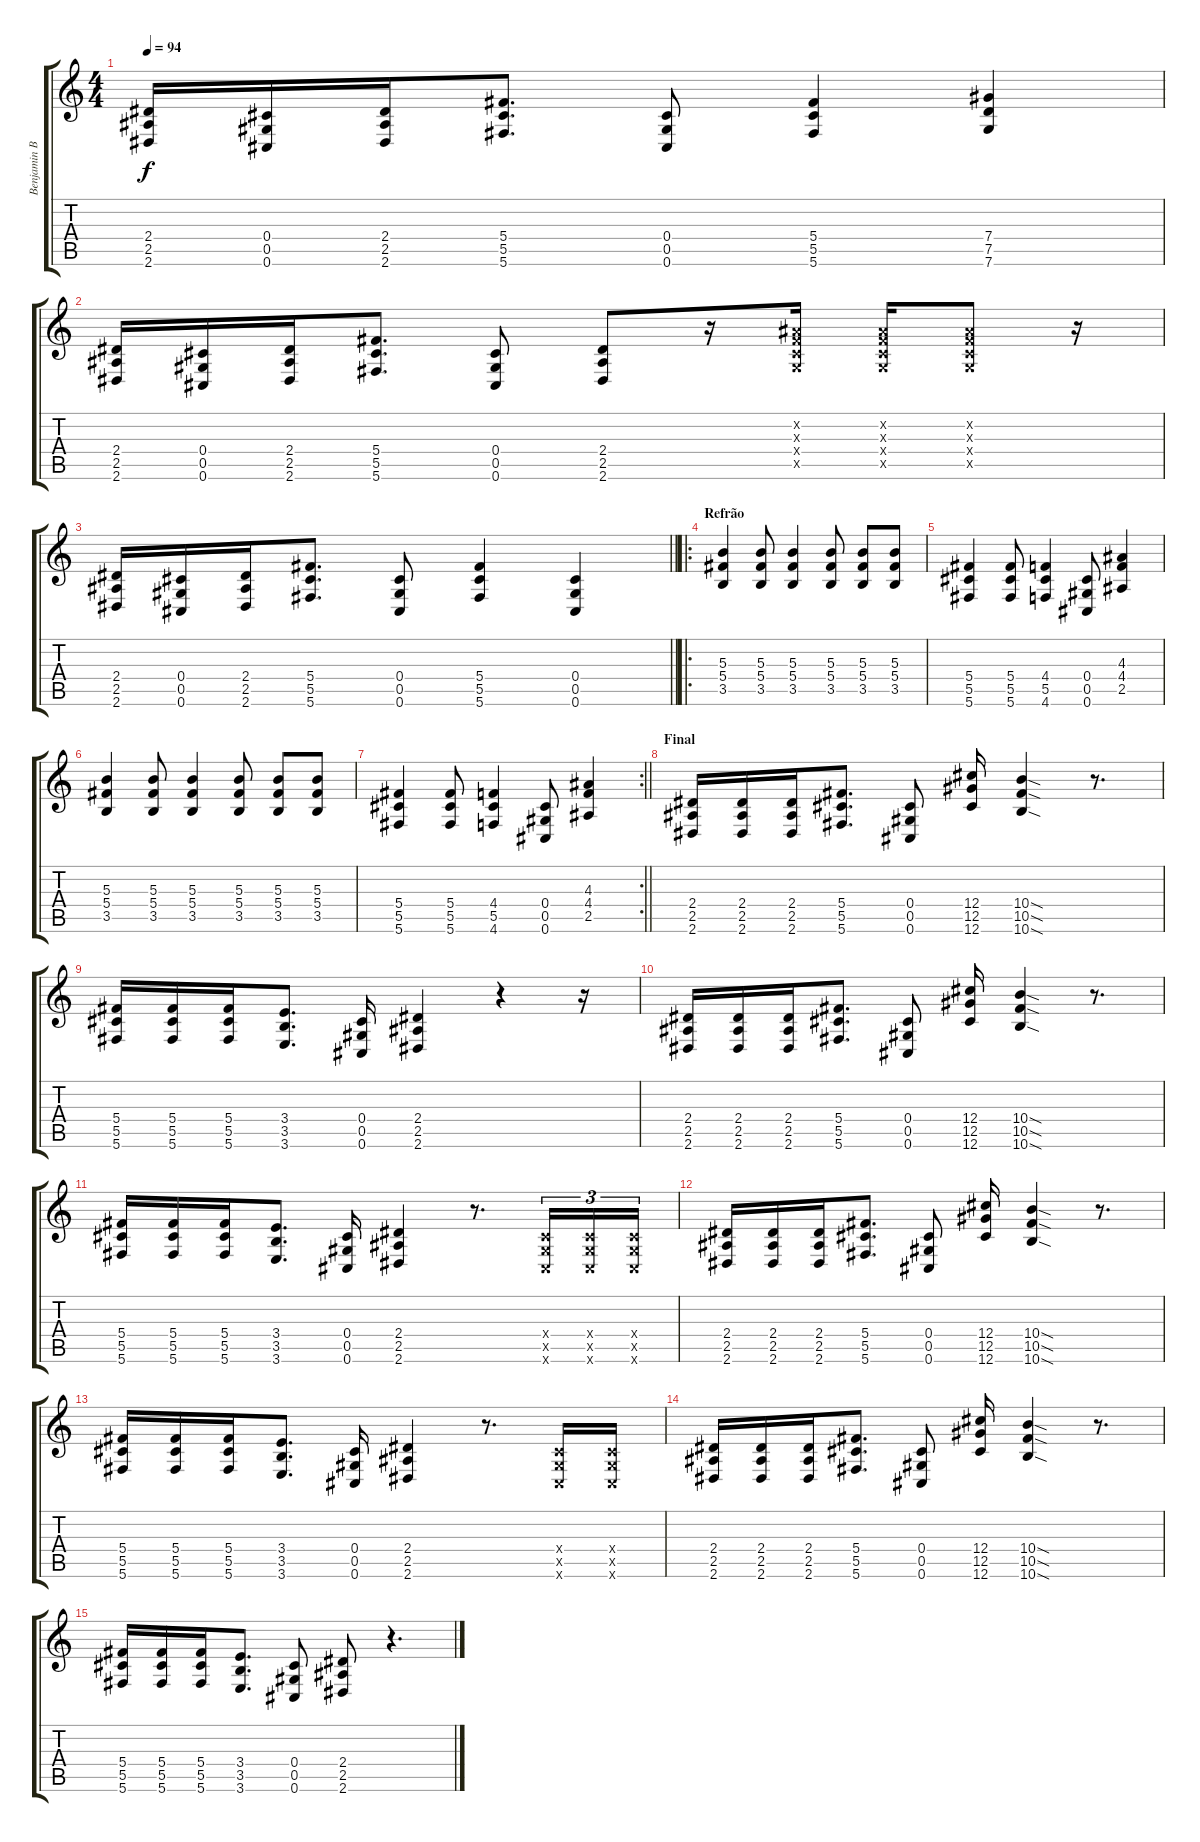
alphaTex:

\track ("Benjamin Burnley" "Benjamin B") {instrument distortionguitar}
\staff {score tabs}
\tuning (Eb4 Bb3 Gb3 Db3 Ab2 Db2) {hide}
\ts (4 4)
\tempo 94
\clef g2
\ks c
(2.4 2.5 2.6).16{dy f} (0.4 0.5 0.6).16 (2.4 2.5 2.6).16 (5.4 5.5 5.6).8{d} (0.4 0.5 0.6).8 (5.4 5.5 5.6).4 (7.4 7.5 7.6).4 |
(2.4 2.5 2.6).16 (0.4 0.5 0.6).16 (2.4 2.5 2.6).16 (5.4 5.5 5.6).8{d} (0.4 0.5 0.6).8 (2.4 2.5 2.6).8 r.16 (0.2{x} 0.3{x} 0.4{x} 0.5{x}).16 (0.2{x} 0.3{x} 0.4{x} 0.5{x}).16 (0.2{x} 0.3{x} 0.4{x} 0.5{x}).8 r.16 |
\barLineRight lightlight
(2.4 2.5 2.6).16 (0.4 0.5 0.6).16 (2.4 2.5 2.6).16 (5.4 5.5 5.6).8{d} (0.4 0.5 0.6).8 (5.4 5.5 5.6).4 (0.4 0.5 0.6).4 |
\ro
\section ("" "Refrão")
(5.3 5.4 3.5).4{volume 11} (5.3 5.4 3.5).8 (5.3 5.4 3.5).4 (5.3 5.4 3.5).8 (5.3 5.4 3.5).8 (5.3 5.4 3.5).8 |
(5.4 5.5 5.6).4 (5.4 5.5 5.6).8 (4.4 5.5 4.6).4 (0.4 0.5 0.6).8 (4.3 4.4 2.5).4 |
(5.3 5.4 3.5).4 (5.3 5.4 3.5).8 (5.3 5.4 3.5).4 (5.3 5.4 3.5).8 (5.3 5.4 3.5).8 (5.3 5.4 3.5).8 |
\rc 2
\barLineRight lightlight
(5.4 5.5 5.6).4 (5.4 5.5 5.6).8 (4.4 5.5 4.6).4 (0.4 0.5 0.6).8 (4.3 4.4 2.5).4 |
\section ("" "Final")
(2.4 2.5 2.6).16{instrument distortionguitar} (2.4 2.5 2.6).16 (2.4 2.5 2.6).16 (5.4 5.5 5.6).8{d} (0.4 0.5 0.6).8 (12.4 12.5 12.6).16 (10.4{sod} 10.5{sod} 10.6{sod}).4 r.8{d} |
(5.4 5.5 5.6).16 (5.4 5.5 5.6).16 (5.4 5.5 5.6).16 (3.4 3.5 3.6).8{d} (0.4 0.5 0.6).16 (2.4 2.5 2.6).4 r.4 r.16 |
(2.4 2.5 2.6).16 (2.4 2.5 2.6).16 (2.4 2.5 2.6).16 (5.4 5.5 5.6).8{d} (0.4 0.5 0.6).8 (12.4 12.5 12.6).16 (10.4{sod} 10.5{sod} 10.6{sod}).4 r.8{d} |
(5.4 5.5 5.6).16 (5.4 5.5 5.6).16 (5.4 5.5 5.6).16 (3.4 3.5 3.6).8{d} (0.4 0.5 0.6).16 (2.4 2.5 2.6).4 r.8{d} (0.4{x} 0.5{x} 0.6{x}).16{tu (3 2)} (0.4{x} 0.5{x} 0.6{x}).16{tu (3 2)} (0.4{x} 0.5{x} 0.6{x}).16{tu (3 2)} |
(2.4 2.5 2.6).16 (2.4 2.5 2.6).16 (2.4 2.5 2.6).16 (5.4 5.5 5.6).8{d} (0.4 0.5 0.6).8 (12.4 12.5 12.6).16 (10.4{sod} 10.5{sod} 10.6{sod}).4 r.8{d} |
(5.4 5.5 5.6).16 (5.4 5.5 5.6).16 (5.4 5.5 5.6).16 (3.4 3.5 3.6).8{d} (0.4 0.5 0.6).16 (2.4 2.5 2.6).4 r.8{d} (0.4{x} 0.5{x} 0.6{x}).16 (0.4{x} 0.5{x} 0.6{x}).16 |
(2.4 2.5 2.6).16 (2.4 2.5 2.6).16 (2.4 2.5 2.6).16 (5.4 5.5 5.6).8{d} (0.4 0.5 0.6).8 (12.4 12.5 12.6).16 (10.4{sod} 10.5{sod} 10.6{sod}).4 r.8{d} |
(5.4 5.5 5.6).16 (5.4 5.5 5.6).16 (5.4 5.5 5.6).16 (3.4 3.5 3.6).8{d} (0.4 0.5 0.6).8 (2.4 2.5 2.6).8 r.4{d}
